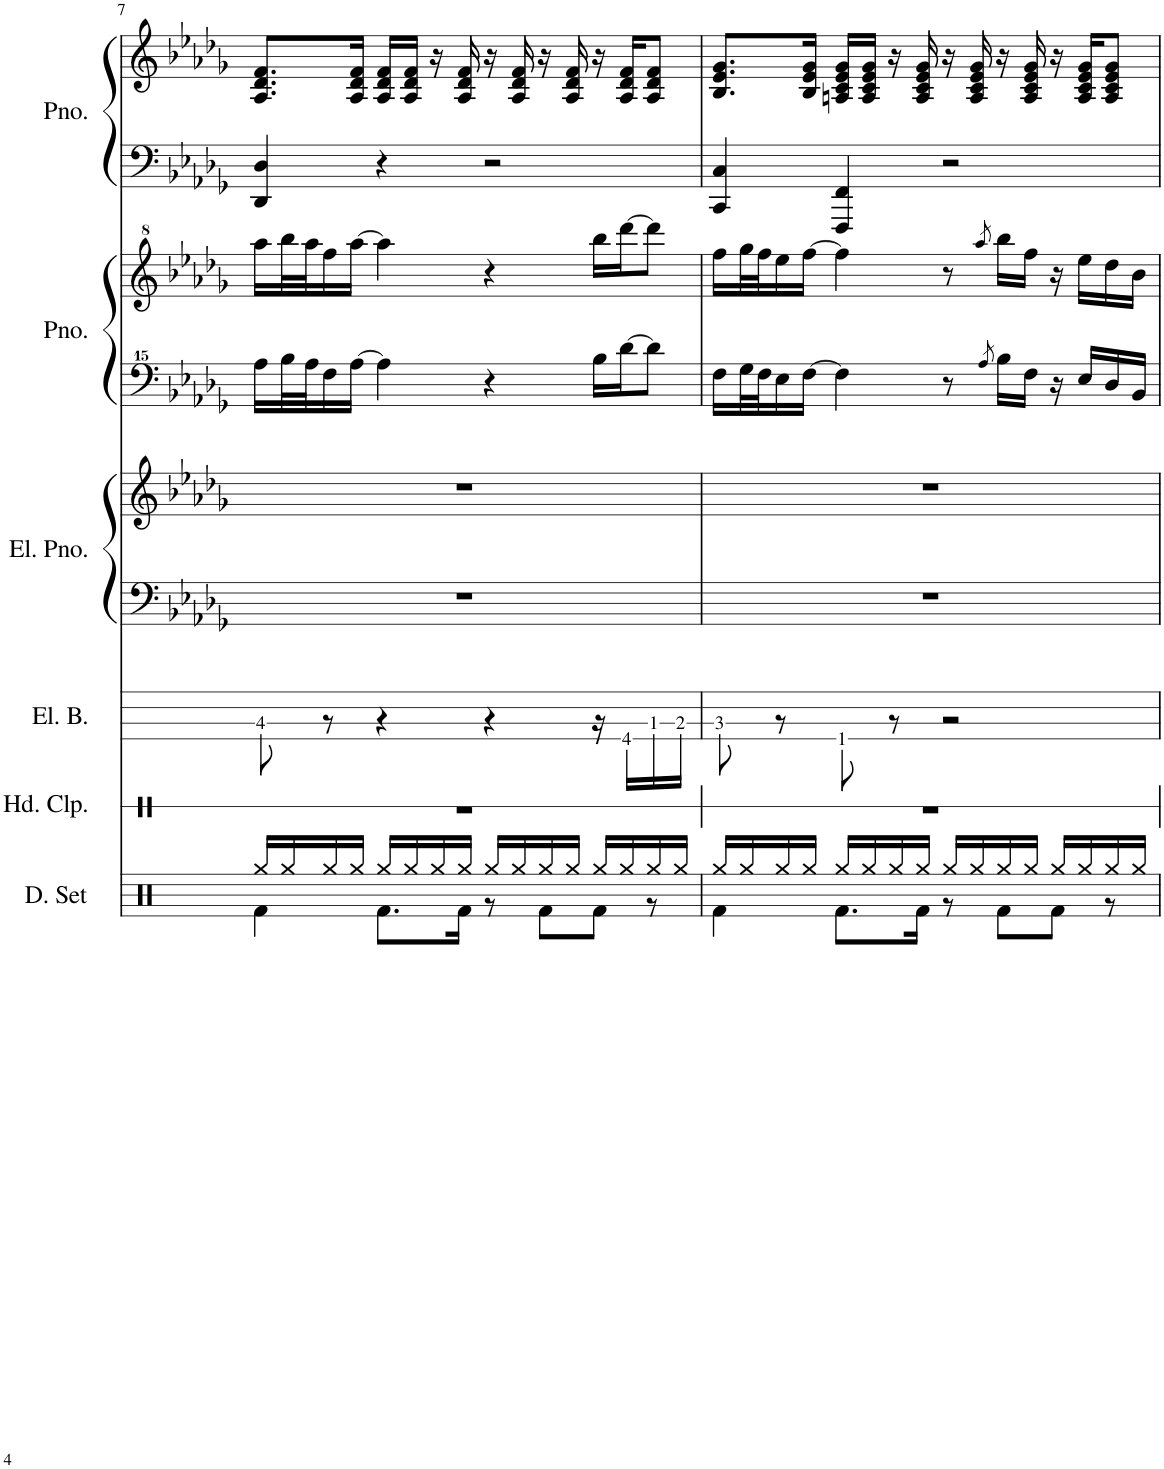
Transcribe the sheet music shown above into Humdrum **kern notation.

**kern	**kern	**kern	**kern	**kern	**kern	**kern	**kern	**kern
*part6	*part5	*part4	*part3	*part3	*part2	*part2	*part1	*part1
*staff9	*staff8	*staff7	*staff6	*staff5	*staff4	*staff3	*staff2	*staff1
*I"Drumset	*I"Hand Clap	*I"Electric Bass	*I"Electric Piano	*	*I"Piano	*	*I"Piano	*
*I'D. Set	*I'Hd. Clp.	*I'El. B.	*I'El. Pno.	*	*I'Pno.	*	*I'Pno.	*
!!LO:PB:g=z
*clefX	*clefX	*	*clefF4	*clefG2	*clefF^^4	*clefG^2	*clefF4	*clefG2
*	*	*Trd7c12	*	*	*	*	*	*
*k[]	*k[]	*k[b-e-a-d-g-]	*k[b-e-a-d-g-]	*k[b-e-a-d-g-]	*k[b-e-a-d-g-]	*k[b-e-a-d-g-]	*k[b-e-a-d-g-]	*k[b-e-a-d-g-]
*M4/4	*M4/4	*M4/4	*M4/4	*M4/4	*M4/4	*M4/4	*M4/4	*M4/4
=7	=7	=7	=7	=7	=7	=7	=7	=7
*^	*	*	*	*	*	*	*	*
16Rgg/LL	4Rf\	1r	8D-\	1r	1r	16aa-\LL	16aaa-\LL	4DD-/ 4D-/	8.A-/ 8.d-/ 8.f/L
16Rgg/	.	.	.	.	.	32bb-\L	32bbb-\L	.	.
.	.	.	.	.	.	32aa-\J	32aaa-\J	.	.
16Rgg/	.	.	8r	.	.	16ff\	16fff\	.	.
16Rgg/JJ	.	.	.	.	.	[16aa-\JJ	[16aaa-\JJ	.	16A-/ 16d-/ 16f/Jk
16Rgg/LL	8.Rf\L	.	4r	.	.	4aa-\]	4aaa-\]	4r	16A-/ 16d-/ 16f/LL
16Rgg/	.	.	.	.	.	.	.	.	16A-/ 16d-/ 16f/JJ
16Rgg/	.	.	.	.	.	.	.	.	16r
16Rgg/JJ	16Rf\Jk	.	.	.	.	.	.	.	16A-/ 16d-/ 16f/
16Rgg/LL	8r	.	4r	.	.	4r	4r	2r	16r
16Rgg/	.	.	.	.	.	.	.	.	16A-/ 16d-/ 16f/
16Rgg/	8Rf\L	.	.	.	.	.	.	.	16r
16Rgg/JJ	.	.	.	.	.	.	.	.	16A-/ 16d-/ 16f/
16Rgg/LL	8Rf\J	.	16r	.	.	16bb-\LL	16bbb-\LL	.	16r
16Rgg/	.	.	16AA-\LL	.	.	[16ddd-\J	[16dddd-\J	.	16A-/ 16d-/ 16f/KL
16Rgg/	8r	.	16BB-\	.	.	8ddd-\J]	8dddd-\J]	.	8A-/ 8d-/ 8f/J
16Rgg/JJ	.	.	16C-\JJ	.	.	.	.	.	.
=8	=8	=8	=8	=8	=8	=8	=8	=8	=8
16Rgg/LL	4Rf\	1r	8C\	1r	1r	16ff\LL	16fff\LL	4CC/ 4C/	8.B-/ 8.e-/ 8.g-/L
16Rgg/	.	.	.	.	.	32gg-\L	32ggg-\L	.	.
.	.	.	.	.	.	32ff\J	32fff\J	.	.
16Rgg/	.	.	8r	.	.	16ee-\	16eee-\	.	.
16Rgg/JJ	.	.	.	.	.	[16ff\JJ	[16fff\JJ	.	16B-/ 16e-/ 16g-/Jk
16Rgg/LL	8.Rf\L	.	8FF\	.	.	4ff\]	4fff\]	4FFF/ 4FF/	16An/ 16c/ 16e-/ 16g-/LL
16Rgg/	.	.	.	.	.	.	.	.	16A/ 16c/ 16e-/ 16g-/JJ
16Rgg/	.	.	8r	.	.	.	.	.	16r
16Rgg/JJ	16Rf\Jk	.	.	.	.	.	.	.	16A/ 16c/ 16e-/ 16g-/
16Rgg/LL	8r	.	2r	.	.	8r	8r	2r	16r
16Rgg/	.	.	.	.	.	.	.	.	16A/ 16c/ 16e-/ 16g-/
.	.	.	.	.	.	8qaa-/	8qaaa-/	.	.
16Rgg/	8Rf\L	.	.	.	.	16bb-\LL	16bbb-\LL	.	16r
16Rgg/JJ	.	.	.	.	.	16ff\JJ	16fff\JJ	.	16A/ 16c/ 16e-/ 16g-/
16Rgg/LL	8Rf\J	.	.	.	.	16r	16r	.	16r
16Rgg/	.	.	.	.	.	16ee-/LL	16eee-\LL	.	16A/ 16c/ 16e-/ 16g-/KL
16Rgg/	8r	.	.	.	.	16dd-/	16ddd-\	.	8A/ 8c/ 8e-/ 8g-/J
16Rgg/JJ	.	.	.	.	.	16b-/JJ	16bb-\JJ	.	.
*v	*v	*	*	*	*	*	*	*	*
=	=	=	=	=	=	=	=	=
*-	*-	*-	*-	*-	*-	*-	*-	*-
